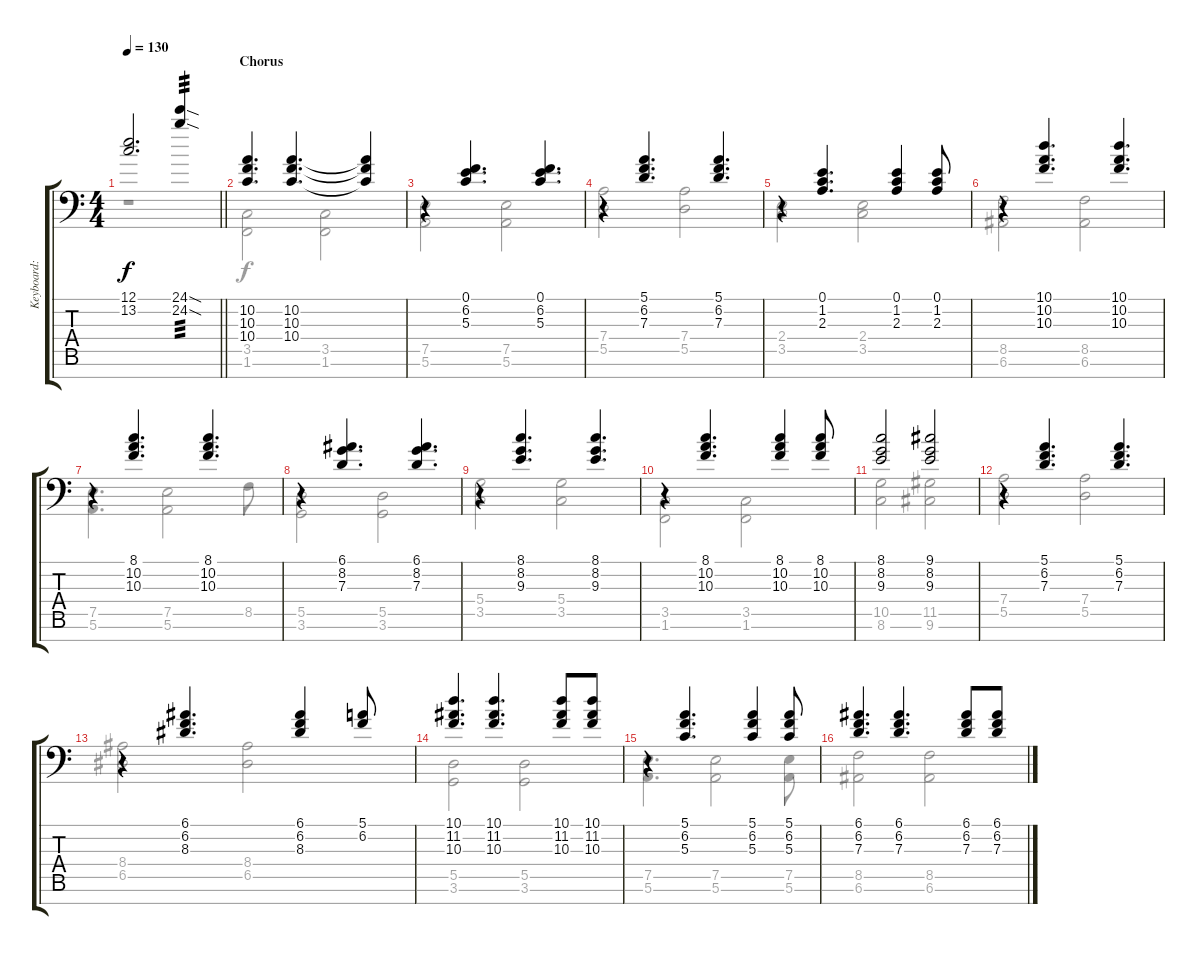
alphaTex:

\track ("Keyboard: Tsumugi Kotobuki" "Keyboard: ") {instrument electricgrandpiano}
\staff {score tabs}
\tuning (E4 B3 G3 D3 A2 E2 E1) {hide}
\voice
\ts (4 4)
\tempo 130
\clef f4
\barLineRight lightlight
\ks c
(12.1 13.2).2{d dy f} (24.1{sod} 24.2{sod}).4{tp 3} |
\section ("" "Chorus")
(10.2 10.3 10.4).4{d balance 2} (10.2 10.3 10.4).4{d} (10.2{t} 10.3{t} 10.4{t}).4 |
r.4 (0.1 6.2 5.3).4{d} (0.1 6.2 5.3).4{d} |
r.4 (5.1 6.2 7.3).4{d} (5.1 6.2 7.3).4{d} |
r.4 (0.1 1.2 2.3).4{d} (0.1 1.2 2.3).4 (0.1 1.2 2.3).8 |
r.4 (10.1 10.2 10.3).4{d} (10.1 10.2 10.3).4{d} |
r.4 (8.1 10.2 10.3).4{d} (8.1 10.2 10.3).4{d} |
r.4 (6.1 8.2 7.3).4{d} (6.1 8.2 7.3).4{d} |
r.4 (8.1 8.2 9.3).4{d} (8.1 8.2 9.3).4{d} |
r.4 (8.1 10.2 10.3).4{d} (8.1 10.2 10.3).4 (8.1 10.2 10.3).8 |
(8.1 8.2 9.3).2 (9.1 8.2 9.3).2 |
r.4 (5.1 6.2 7.3).4{d} (5.1 6.2 7.3).4{d} |
r.4 (6.1 6.2 8.3).4{d} (6.1 6.2 8.3).4 (5.1 6.2).8 |
(10.1 11.2 10.3).4{d} (10.1 11.2 10.3).4{d} (10.1 11.2 10.3).8 (10.1 11.2 10.3).8 |
r.4 (5.1 6.2 5.3).4{d} (5.1 6.2 5.3).4 (5.1 6.2 5.3).8 |
(6.1 6.2 7.3).4{d} (6.1 6.2 7.3).4{d} (6.1 6.2 7.3).8 (6.1 6.2 7.3).8
\voice
\clef f4
\ottava regular
\simile none
\barLineRight lightlight
\ks c
r.1{dy f} |
(3.5 1.6).2 (3.5 1.6).2 |
(7.5 5.6).2 (7.5 5.6).2 |
(7.4 5.5).2 (7.4 5.5).2 |
(2.4 3.5).2 (2.4 3.5).2 |
(8.5 6.6).2 (8.5 6.6).2 |
(7.5 5.6).4{d} (7.5 5.6).2 8.5.8 |
(5.5 3.6).2 (5.5 3.6).2 |
(5.4 3.5).2 (5.4 3.5).2 |
(3.5 1.6).2 (3.5 1.6).2 |
(10.5 8.6).2 (11.5 9.6).2 |
(7.4 5.5).2 (7.4 5.5).2 |
(8.4 6.5).2 (8.4 6.5).2 |
(5.5 3.6).2 (5.5 3.6).2 |
(7.5 5.6).4{d} (7.5 5.6).2 (7.5 5.6).8 |
(8.5 6.6).2 (8.5 6.6).2
